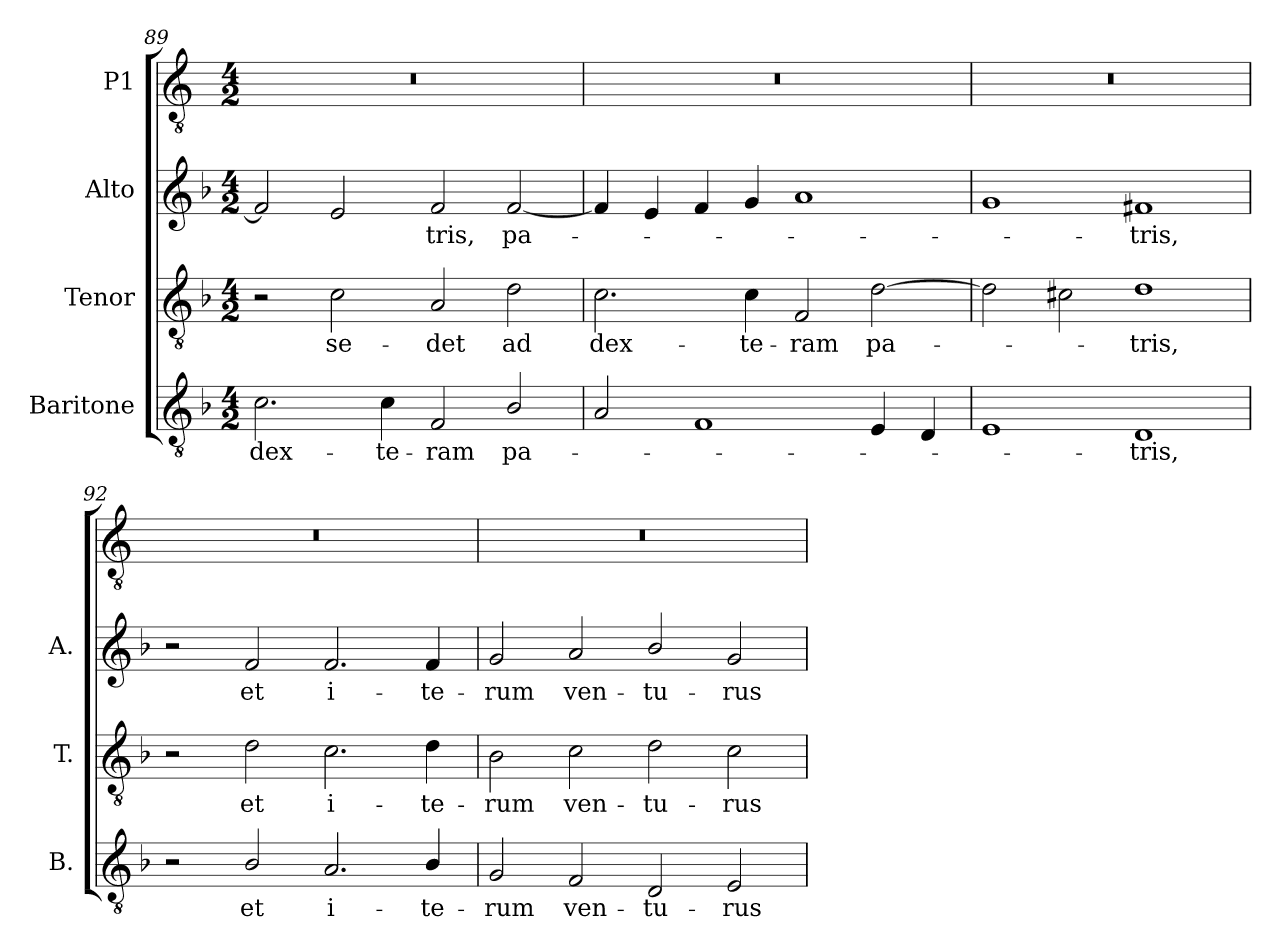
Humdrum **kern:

**kern	**text	**kern	**text	**kern	**text	**kern
*part4	*part4	*part3	*part3	*part2	*part2	*part1
*staff4	*staff4	*staff3	*staff3	*staff2	*staff2	*staff1
*I"Baritone	*	*I"Tenor	*	*I"Alto	*	*I"P1
*I'B.	*	*I'T.	*	*I'A.	*	*
*clefGv2	*	*clefGv2	*	*clefG2	*	*clefGv2
*ITrd7c12	*	*ITrd7c12	*	*	*	*ITrd7c12
*k[b-]	*	*k[b-]	*	*k[b-]	*	*k[]
*F:	*	*F:	*	*F:	*	*C:
*M4/2	*	*M4/2	*	*M4/2	*	*M4/2
=89	=89	=89	=89	=89	=89	=89
!	!LO:LY:b:color=#000000	!	!	!	!	!LO:N:vis=1
2.Ci\	dex-	2r	.	2fi/]	.	0r
!	!	!	!LO:LY:b:color=#000000	!	!	!
.	.	2Ci\	se-	2ei/	.	.
!	!LO:LY:b:color=#000000	!	!	!	!	!
4Ci\	-te-	.	.	.	.	.
!	!LO:LY:b:color=#000000	!	!	!	!	!
!	!	!	!LO:LY:b:color=#000000	!	!	!
!	!	!	!	!	!LO:LY:b:color=#000000	!
2FFi/	-ram	2AAi/	-det	2fi/	-tris,	.
!	!LO:LY:b:color=#000000	!	!	!	!	!
!	!	!	!LO:LY:b:color=#000000	!	!	!
!	!	!	!	!	!LO:LY:b:color=#000000	!
2BB-i/	pa-	2Di\	ad	[2fi/	pa-	.
=90	=90	=90	=90	=90	=90	=90
!	!	!	!LO:LY:b:color=#000000	!	!	!LO:N:vis=1
2AAi/	.	2.Ci\	dex-	4fi/]	.	0r
.	.	.	.	4ei/	.	.
1FFi	.	.	.	4fi/	.	.
!	!	!	!LO:LY:b:color=#000000	!	!	!
.	.	4Ci\	-te-	4gi/	.	.
!	!	!	!LO:LY:b:color=#000000	!	!	!
.	.	2FFi/	-ram	1ai	.	.
!	!	!	!LO:LY:b:color=#000000	!	!	!
4EEi/	.	[2Di\	pa-	.	.	.
4DDi/	.	.	.	.	.	.
!!LO:LB:g=z
=91	=91	=91	=91	=91	=91	=91
!	!	!	!	!	!	!LO:N:vis=1
1EEi	.	2Di\]	.	1gi	.	0r
.	.	2C#Xi\	.	.	.	.
!	!LO:LY:b:color=#000000	!	!	!	!	!
!	!	!	!LO:LY:b:color=#000000	!	!	!
!	!	!	!	!	!LO:LY:b:color=#000000	!
1DDi	-tris,	1Di	-tris,	1f#Xi	-tris,	.
=92	=92	=92	=92	=92	=92	=92
!	!	!	!	!	!	!LO:N:vis=1
2r	.	2r	.	2r	.	0r
!	!LO:LY:b:color=#000000	!	!	!	!	!
!	!	!	!LO:LY:b:color=#000000	!	!	!
!	!	!	!	!	!LO:LY:b:color=#000000	!
2BB-i/	et	2Di\	et	2fi/	et	.
!	!LO:LY:b:color=#000000	!	!	!	!	!
!	!	!	!LO:LY:b:color=#000000	!	!	!
!	!	!	!	!	!LO:LY:b:color=#000000	!
2.AAi/	i-	2.Ci\	i-	2.fi/	i-	.
!	!LO:LY:b:color=#000000	!	!	!	!	!
!	!	!	!LO:LY:b:color=#000000	!	!	!
!	!	!	!	!	!LO:LY:b:color=#000000	!
4BB-i/	-te-	4Di\	-te-	4fi/	-te-	.
=93	=93	=93	=93	=93	=93	=93
!	!LO:LY:b:color=#000000	!	!	!	!	!
!	!	!	!LO:LY:b:color=#000000	!	!	!
!	!	!	!	!	!LO:LY:b:color=#000000	!LO:N:vis=1
2GGi/	-rum	2BB-i\	-rum	2gi/	-rum	0r
!	!LO:LY:b:color=#000000	!	!	!	!	!
!	!	!	!LO:LY:b:color=#000000	!	!	!
!	!	!	!	!	!LO:LY:b:color=#000000	!
2FFi/	ven-	2Ci\	ven-	2ai/	ven-	.
!	!LO:LY:b:color=#000000	!	!	!	!	!
!	!	!	!LO:LY:b:color=#000000	!	!	!
!	!	!	!	!	!LO:LY:b:color=#000000	!
2DDi/	-tu-	2Di\	-tu-	2b-i/	-tu-	.
!	!LO:LY:b:color=#000000	!	!	!	!	!
!	!	!	!LO:LY:b:color=#000000	!	!	!
!	!	!	!	!	!LO:LY:b:color=#000000	!
2EEi/	-rus	2Ci\	-rus	2gi/	-rus	.
=	=	=	=	=	=	=
*-	*-	*-	*-	*-	*-	*-
